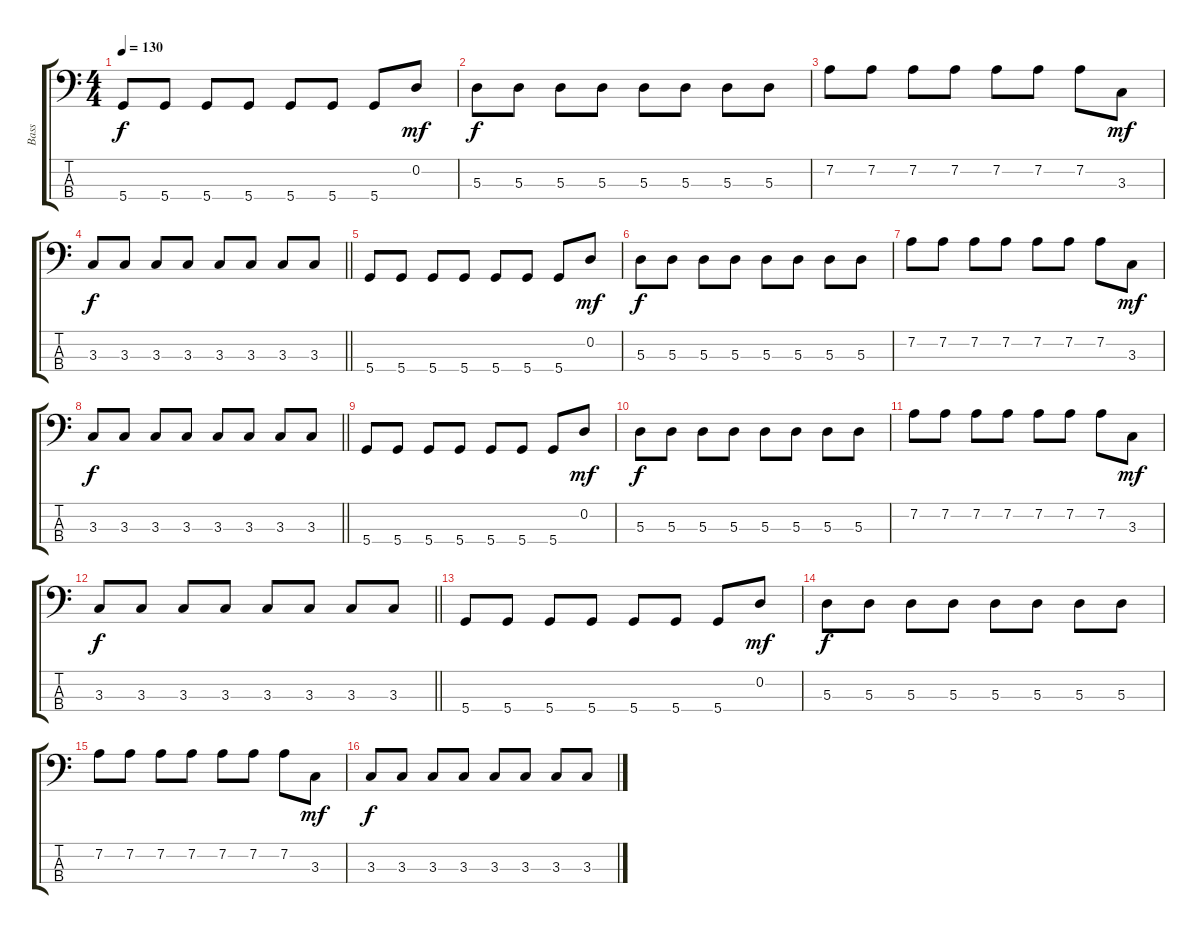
\track ("Bass" "Bass") {instrument synthbass1}
\staff {score tabs}
\tuning (G2 D2 A1 D1) {hide}
\ts (4 4)
\tempo 130
\clef f4
\ks c
5.4.8{dy f} 5.4.8 5.4.8 5.4.8 5.4.8 5.4.8 5.4.8 0.2.8{dy mf} |
5.3.8{dy f} 5.3.8 5.3.8 5.3.8 5.3.8 5.3.8 5.3.8 5.3.8 |
7.2.8 7.2.8 7.2.8 7.2.8 7.2.8 7.2.8 7.2.8 3.3.8{dy mf} |
\barLineRight lightlight
3.3.8{dy f} 3.3.8 3.3.8 3.3.8 3.3.8 3.3.8 3.3.8 3.3.8 |
5.4.8 5.4.8 5.4.8 5.4.8 5.4.8 5.4.8 5.4.8 0.2.8{dy mf} |
5.3.8{dy f} 5.3.8 5.3.8 5.3.8 5.3.8 5.3.8 5.3.8 5.3.8 |
7.2.8 7.2.8 7.2.8 7.2.8 7.2.8 7.2.8 7.2.8 3.3.8{dy mf} |
\barLineRight lightlight
3.3.8{dy f} 3.3.8 3.3.8 3.3.8 3.3.8 3.3.8 3.3.8 3.3.8 |
5.4.8 5.4.8 5.4.8 5.4.8 5.4.8 5.4.8 5.4.8 0.2.8{dy mf} |
5.3.8{dy f} 5.3.8 5.3.8 5.3.8 5.3.8 5.3.8 5.3.8 5.3.8 |
7.2.8 7.2.8 7.2.8 7.2.8 7.2.8 7.2.8 7.2.8 3.3.8{dy mf} |
\barLineRight lightlight
3.3.8{dy f} 3.3.8 3.3.8 3.3.8 3.3.8 3.3.8 3.3.8 3.3.8 |
5.4.8 5.4.8 5.4.8 5.4.8 5.4.8 5.4.8 5.4.8 0.2.8{dy mf} |
5.3.8{dy f} 5.3.8 5.3.8 5.3.8 5.3.8 5.3.8 5.3.8 5.3.8 |
7.2.8 7.2.8 7.2.8 7.2.8 7.2.8 7.2.8 7.2.8 3.3.8{dy mf} |
3.3.8{dy f} 3.3.8 3.3.8 3.3.8 3.3.8 3.3.8 3.3.8 3.3.8
